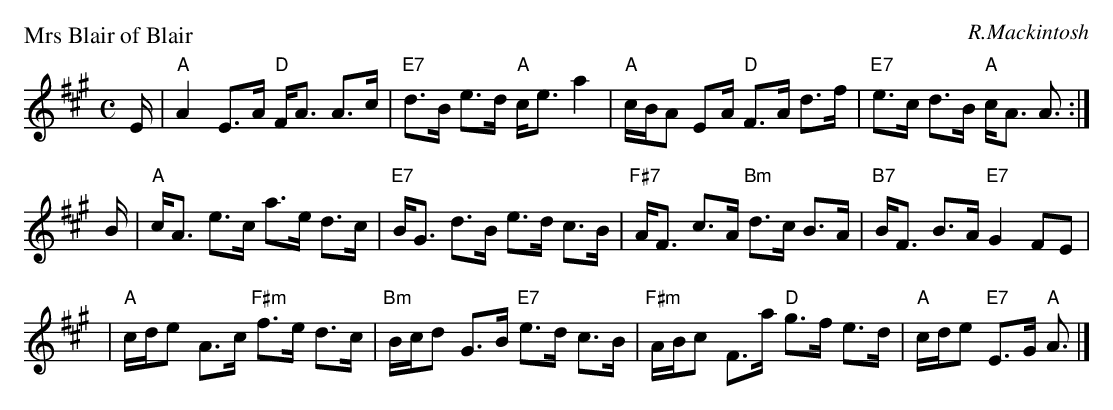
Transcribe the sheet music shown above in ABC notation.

X:1
P: Mrs Blair of Blair
C: R.Mackintosh
M: C
L: 1/16
K: A
E \
| "A"A4   E3A "D"FA3 A3c | "E7"d3B e3d "A"ce3 a4 \
| "A"cBA2 E2A "D"F3A d3f | "E7"e3c d3B "A"cA3 A3 :|
B  \
|  "A"cA3  e3c      a3e d3c | "E7"BG3      d3B     e3d c3B \
|"F#7"AF3  c3A  "Bm"d3c B3A | "B7"BF3      B3A "E7"G4 F2E2 |
|  "A"cde2 A3c "F#m"f3e d3c | "Bm"Bcd2     G3B "E7"e3d c3B \
|"F#m"ABc2 F3a   "D"g3f e3d |  "A"cde2 "E7"E3G  "A"A3 |]
